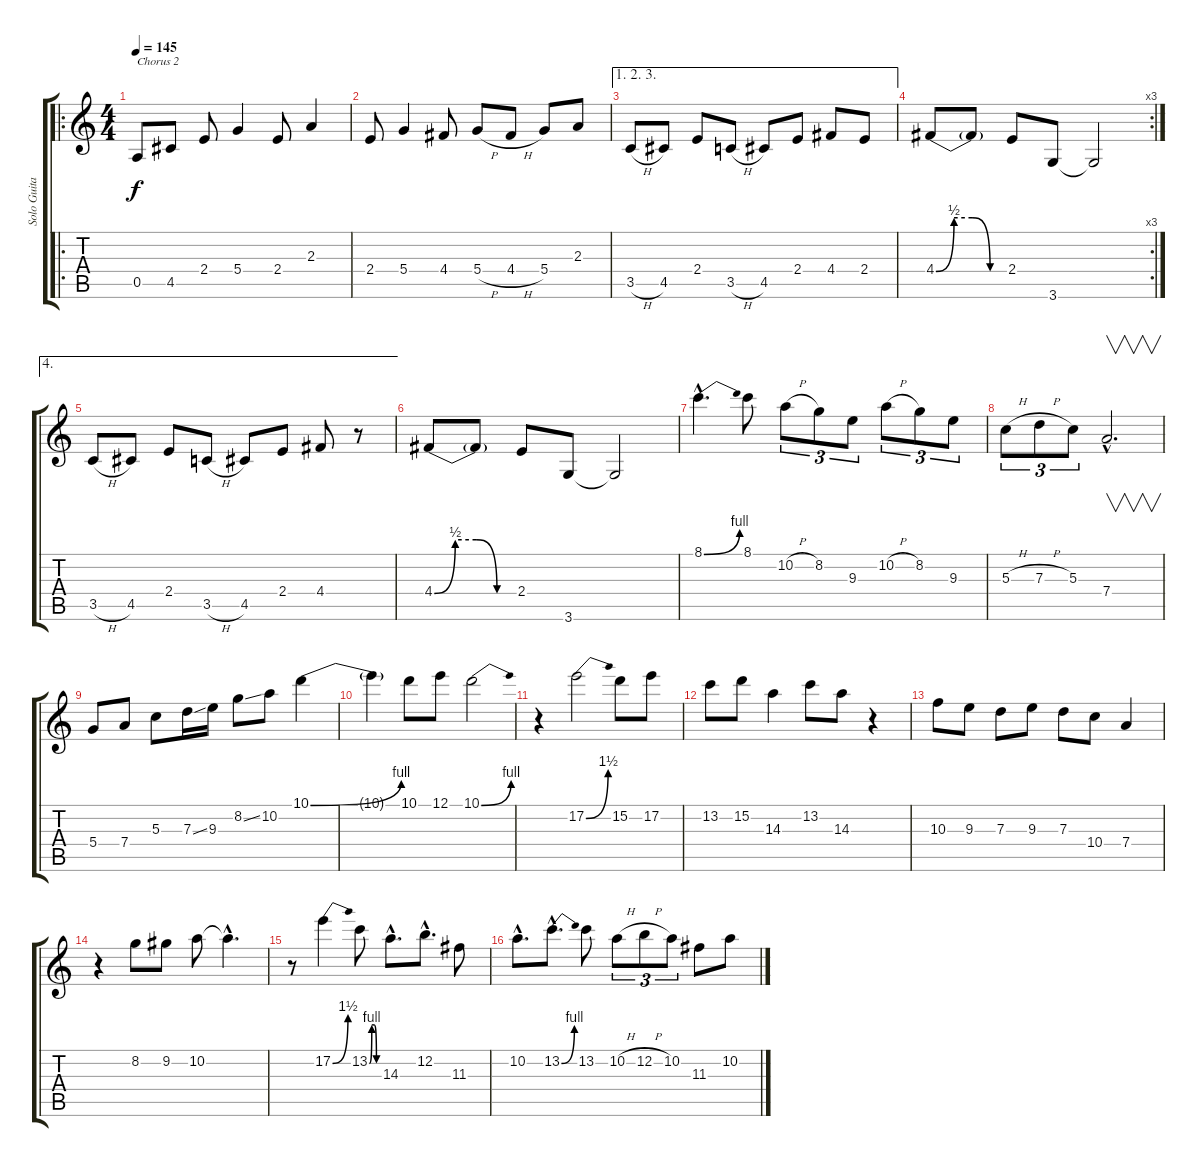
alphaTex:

\track ("Solo Guitar" "Solo Guita") {instrument overdrivenguitar}
\staff {score tabs}
\tuning (E4 B3 G3 D3 A2 E2) {hide}
\ro
\ts (4 4)
\tempo 145
\clef g2
\ks c
0.5.8{txt "Chorus 2" dy f} 4.5.8 2.4.8 5.4.4 2.4.8 2.3.4 |
2.4.8 5.4.4 4.4.8 5.4{h}.8 4.4{h}.8 5.4.8 2.3.8 |
\ae (1 2 3)
3.5{h}.8 4.5.8 2.4.8 3.5{h}.8 4.5.8 2.4.8 4.4.8 2.4.8 |
\rc 3
4.4{be (custom 0 0 15 2 30 2 45 0 60 0)}.8 4.4{t}.8 2.4.8 3.6.8 3.6{t}.2 |
\ae 4
3.5{h}.8 4.5.8 2.4.8 3.5{h}.8 4.5.8 2.4.8 4.4.8 r.8 |
4.4{be (custom 0 0 15 2 30 2 45 0 60 0)}.8 4.4{t}.8 2.4.8 3.6.8 3.6{t}.2 |
8.1{be (bend 0 0 60 4) hac}.4{d} 8.1.8 10.2{h}.8{tu (3 2)} 8.2.8{tu (3 2)} 9.3.8{tu (3 2)} 10.2{h}.8{tu (3 2)} 8.2.8{tu (3 2)} 9.3.8{tu (3 2)} |
5.3{h}.8{tu (3 2)} 7.3{h}.8{tu (3 2)} 5.3.8{tu (3 2)} 7.4{hac}.2{v d} |
5.4.8 7.4.8 5.3.8 7.3{ss}.16 9.3.16 8.2{ss}.8 10.2.8 10.1{be (bend 0 0 60 4)}.4 |
10.1{t}.4 10.1.8 12.1.8 10.1{be (bend 0 0 60 4)}.2 |
r.4 17.2{be (bend 0 0 60 6)}.2 15.2.8 17.2.8 |
13.2.8 15.2.8 14.3.4 13.2.8 14.3.8 r.4 |
10.3.8 9.3.8 7.3.8 9.3.8 7.3.8 10.4.8 7.4.4 |
r.4 8.2.8 9.2.8 10.2.8 10.2{hac t}.4{d} |
r.8 17.2{be (bend 0 0 60 6)}.4 13.2{be (custom 0 0 15 4 30 4 45 0 60 0)}.8 14.3{hac}.8{d} 12.2{hac}.8{d} 11.3.8 |
10.2{hac}.8{d} 13.2{be (bend 0 0 60 4) hac}.8{d} 13.2.8 10.2{h}.8{tu (3 2)} 12.2{h}.8{tu (3 2)} 10.2.8{tu (3 2)} 11.3.8 10.2.8
